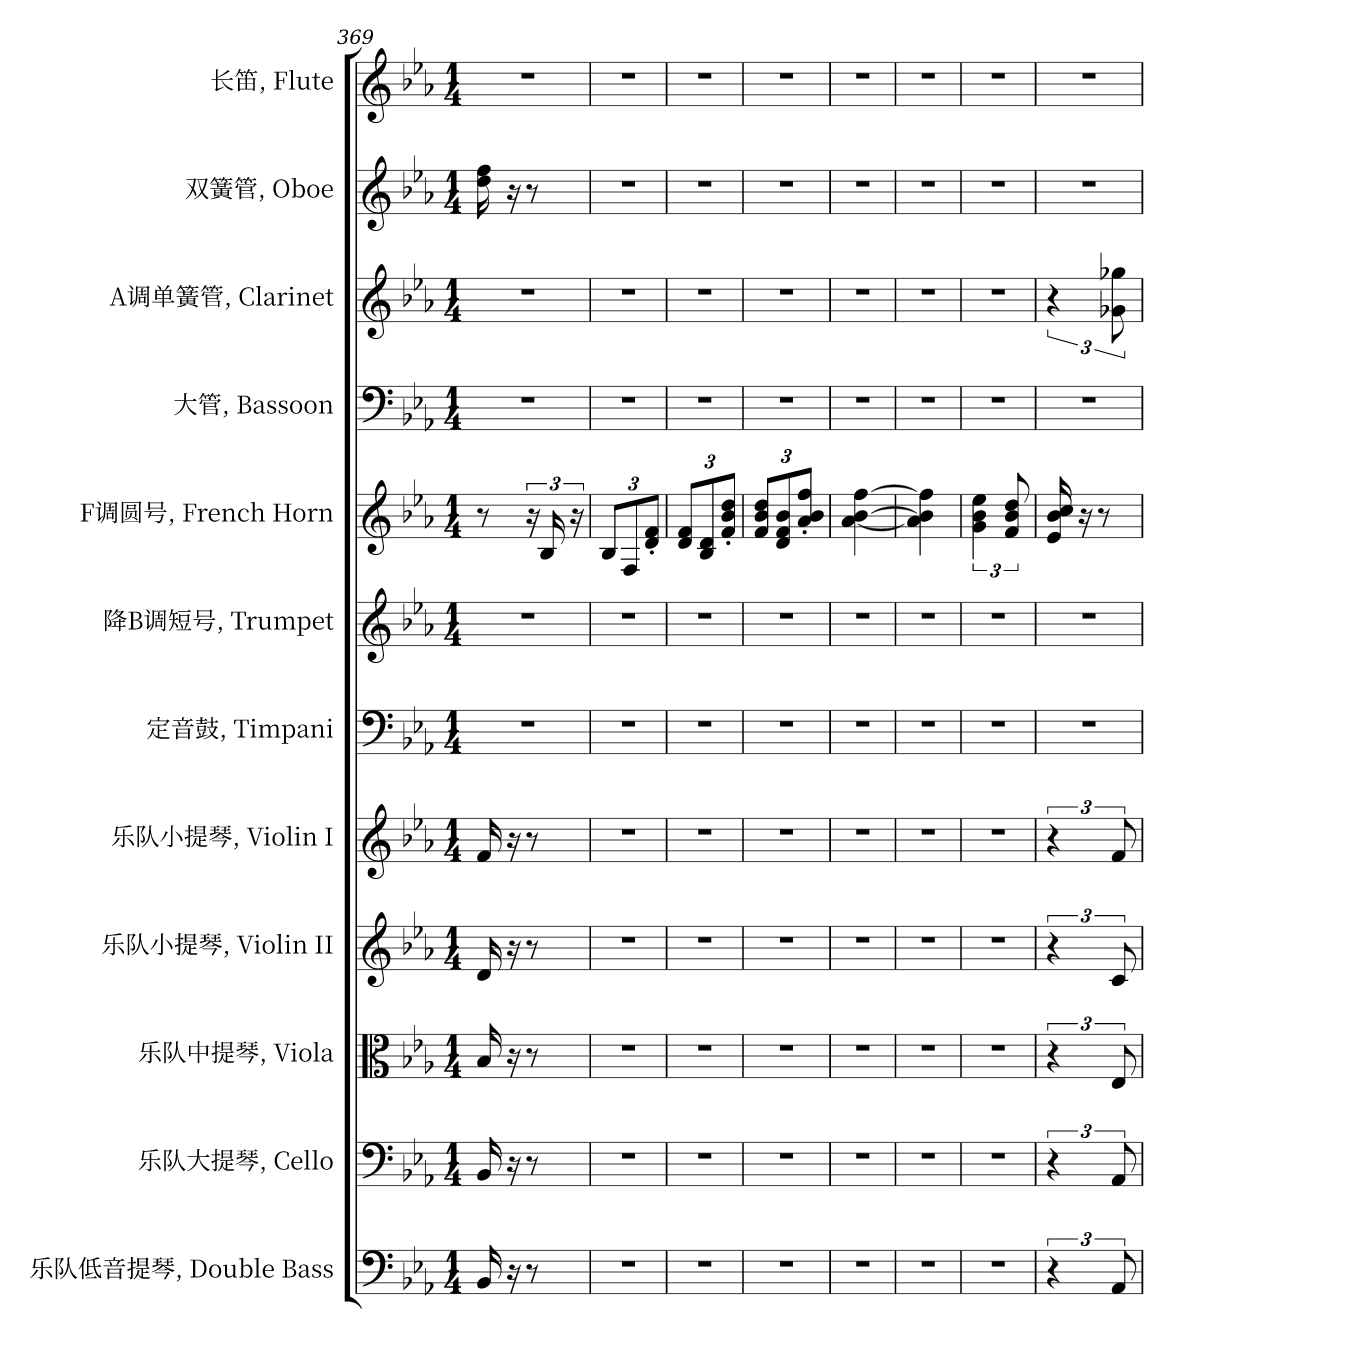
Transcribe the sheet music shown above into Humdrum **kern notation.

**kern	**kern	**kern	**kern	**kern	**kern	**kern	**kern	**kern	**kern	**kern	**kern
*part12	*part11	*part10	*part9	*part8	*part7	*part6	*part5	*part4	*part3	*part2	*part1
*staff12	*staff11	*staff10	*staff9	*staff8	*staff7	*staff6	*staff5	*staff4	*staff3	*staff2	*staff1
*I"乐队低音提琴, Double Bass	*I"乐队大提琴, Cello	*I"乐队中提琴, Viola	*I"乐队小提琴, Violin II	*I"乐队小提琴, Violin I	*I"定音鼓, Timpani	*I"降B调短号, Trumpet	*I"F调圆号, French Horn	*I"大管, Bassoon	*I"A调单簧管, Clarinet	*I"双簧管, Oboe	*I"长笛, Flute
*	*	*	*	*	*I'Timp.	*	*I'F Hn.	*I'Bsn.	*I'A Cl.	*I'Ob.	*I'Fl.
*clefF4	*clefF4	*clefC3	*clefG2	*clefG2	*clefF4	*clefG2	*clefG2	*clefF4	*clefG2	*clefG2	*clefG2
*ITrd7c12	*	*	*	*	*	*ITrd1c2	*ITrd4c7	*	*ITrd2c3	*	*
*k[b-e-a-]	*k[b-e-a-]	*k[b-e-a-]	*k[b-e-a-]	*k[b-e-a-]	*k[b-e-a-]	*k[b-e-a-d-g-]	*k[b-e-a-d-]	*k[b-e-a-]	*k[]	*k[b-e-a-]	*k[b-e-a-]
*M1/4	*M1/4	*M1/4	*M1/4	*M1/4	*M1/4	*M1/4	*M1/4	*M1/4	*M1/4	*M1/4	*M1/4
=369	=369	=369	=369	=369	=369	=369	=369	=369	=369	=369	=369
16BBB-/	16BB-/	16B-/	16d/	16f/	4r	4r	8r	4r	4r	16dd\ 16ff\	4r
16r	16r	16r	16r	16r	.	.	.	.	.	16r	.
8r	8r	8r	8r	8r	.	.	24r	.	.	8r	.
.	.	.	.	.	.	.	24E-/	.	.	.	.
.	.	.	.	.	.	.	24r	.	.	.	.
=370	=370	=370	=370	=370	=370	=370	=370	=370	=370	=370	=370
*	*	*	*	*	*	*	*Xbrackettup	*	*	*	*
4r	4r	4r	4r	4r	4r	4r	12E-/L	4r	4r	4r	4r
.	.	.	.	.	.	.	12BB-/	.	.	.	.
.	.	.	.	.	.	.	12G/' 12B-/'J	.	.	.	.
!!LO:PB:g=z
=371	=371	=371	=371	=371	=371	=371	=371	=371	=371	=371	=371
4r	4r	4r	4r	4r	4r	4r	12G/ 12B-/L	4r	4r	4r	4r
.	.	.	.	.	.	.	12E-/ 12G/	.	.	.	.
.	.	.	.	.	.	.	12B-/' 12e-/' 12g/'J	.	.	.	.
=372	=372	=372	=372	=372	=372	=372	=372	=372	=372	=372	=372
4r	4r	4r	4r	4r	4r	4r	12B-/ 12e-/ 12g/L	4r	4r	4r	4r
.	.	.	.	.	.	.	12G/ 12B-/ 12e-/	.	.	.	.
.	.	.	.	.	.	.	12d-/' 12e-/' 12b-/'J	.	.	.	.
=373	=373	=373	=373	=373	=373	=373	=373	=373	=373	=373	=373
4r	4r	4r	4r	4r	4r	4r	[4d-\ [4e-\ [4b-\	4r	4r	4r	4r
=374	=374	=374	=374	=374	=374	=374	=374	=374	=374	=374	=374
4r	4r	4r	4r	4r	4r	4r	4d-\] 4e-\] 4b-\]	4r	4r	4r	4r
=375	=375	=375	=375	=375	=375	=375	=375	=375	=375	=375	=375
*	*	*	*	*	*	*	*brackettup	*	*	*	*
4r	4r	4r	4r	4r	4r	4r	6c\ 6e-\ 6a-\	4r	4r	4r	4r
.	.	.	.	.	.	.	12B-/ 12e-/ 12g/	.	.	.	.
=376	=376	=376	=376	=376	=376	=376	=376	=376	=376	=376	=376
6r	6r	6r	6r	6r	4r	4r	16A-/ 16e-/ 16f/	4r	6r	4r	4r
.	.	.	.	.	.	.	16r	.	.	.	.
.	.	.	.	.	.	.	8r	.	.	.	.
12AAA-/	12AA-/	12E-/	12c/	12f/	.	.	.	.	12e-X\ 12ee-X\	.	.
=	=	=	=	=	=	=	=	=	=	=	=
*-	*-	*-	*-	*-	*-	*-	*-	*-	*-	*-	*-
